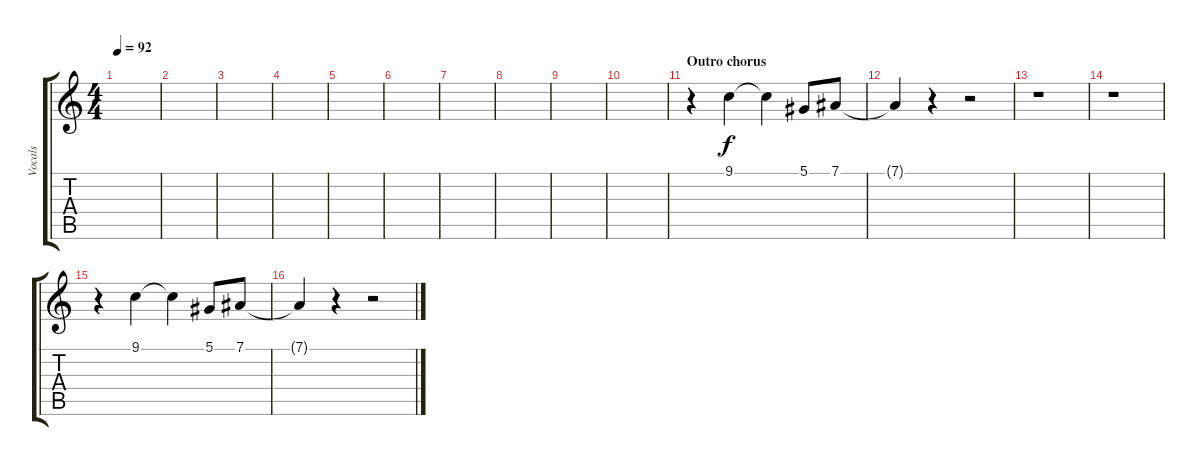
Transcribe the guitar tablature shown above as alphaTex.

\track ("Vocals" "Vocals") {instrument tenorsax}
\staff {score tabs}
\tuning (Eb4 Bb3 Gb3 Db3 Ab2 Eb2) {hide}
\ts (4 4)
\tempo 92
\clef g2
\ks c
|
|
|
|
|
|
|
|
|
|
\section ("" "Outro chorus")
r.4 9.1.4 9.1{t}.4 5.1.8 7.1.8 |
7.1{t}.4 r.4 r.2 |
r.1 |
r.1 |
r.4 9.1.4 9.1{t}.4 5.1.8 7.1.8 |
7.1{t}.4 r.4 r.2
